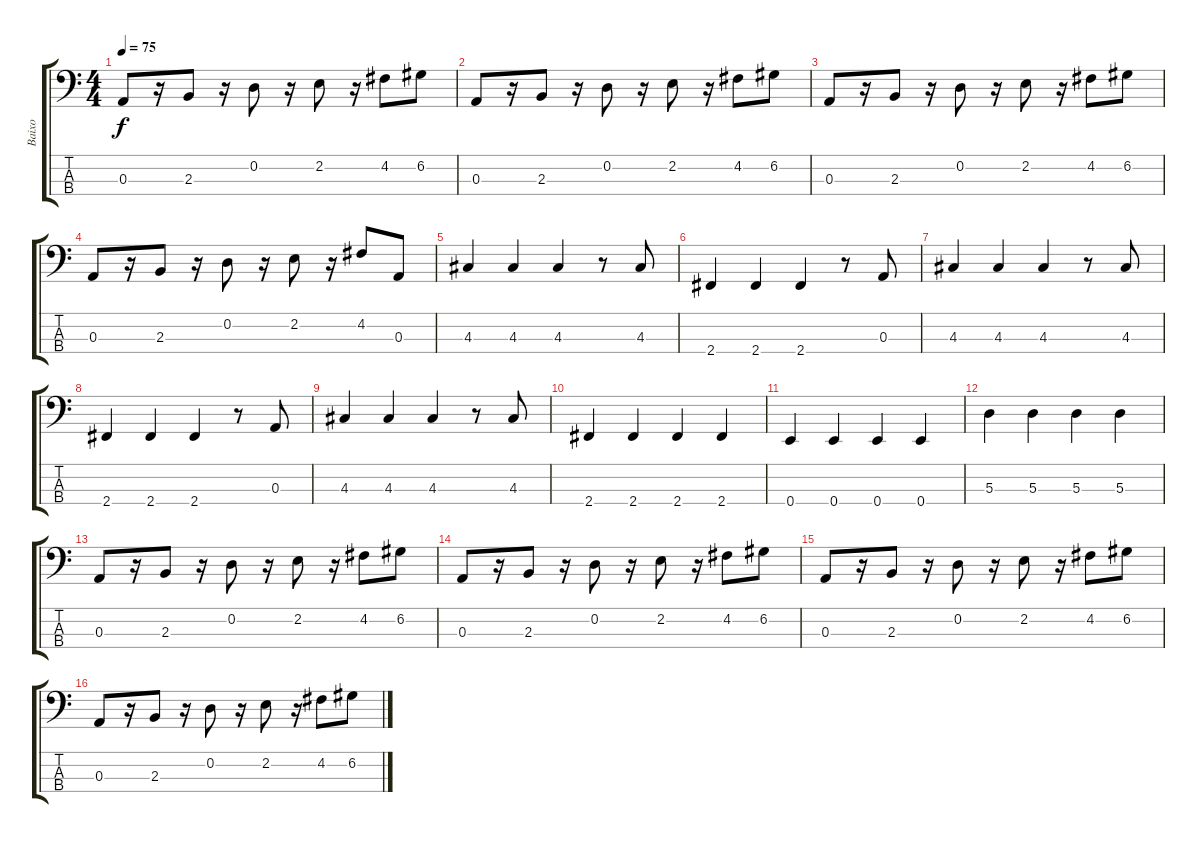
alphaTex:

\track ("Baixo" "Baixo") {instrument electricbassfinger}
\staff {score tabs}
\tuning (G2 D2 A1 E1) {hide}
\ts (4 4)
\tempo 75
\clef f4
\ks c
0.3.8{dy f} r.16 2.3.8 r.16 0.2.8 r.16 2.2.8 r.16 4.2.8 6.2.8 |
0.3.8 r.16 2.3.8 r.16 0.2.8 r.16 2.2.8 r.16 4.2.8 6.2.8 |
0.3.8 r.16 2.3.8 r.16 0.2.8 r.16 2.2.8 r.16 4.2.8 6.2.8 |
0.3.8 r.16 2.3.8 r.16 0.2.8 r.16 2.2.8 r.16 4.2.8 0.3.8 |
4.3.4 4.3.4 4.3.4 r.8 4.3.8 |
2.4.4 2.4.4 2.4.4 r.8 0.3.8 |
4.3.4 4.3.4 4.3.4 r.8 4.3.8 |
2.4.4 2.4.4 2.4.4 r.8 0.3.8 |
4.3.4 4.3.4 4.3.4 r.8 4.3.8 |
2.4.4 2.4.4 2.4.4 2.4.4 |
0.4.4 0.4.4 0.4.4 0.4.4 |
5.3.4 5.3.4 5.3.4 5.3.4 |
0.3.8 r.16 2.3.8 r.16 0.2.8 r.16 2.2.8 r.16 4.2.8 6.2.8 |
0.3.8 r.16 2.3.8 r.16 0.2.8 r.16 2.2.8 r.16 4.2.8 6.2.8 |
0.3.8 r.16 2.3.8 r.16 0.2.8 r.16 2.2.8 r.16 4.2.8 6.2.8 |
0.3.8 r.16 2.3.8 r.16 0.2.8 r.16 2.2.8 r.16 4.2.8 6.2.8
